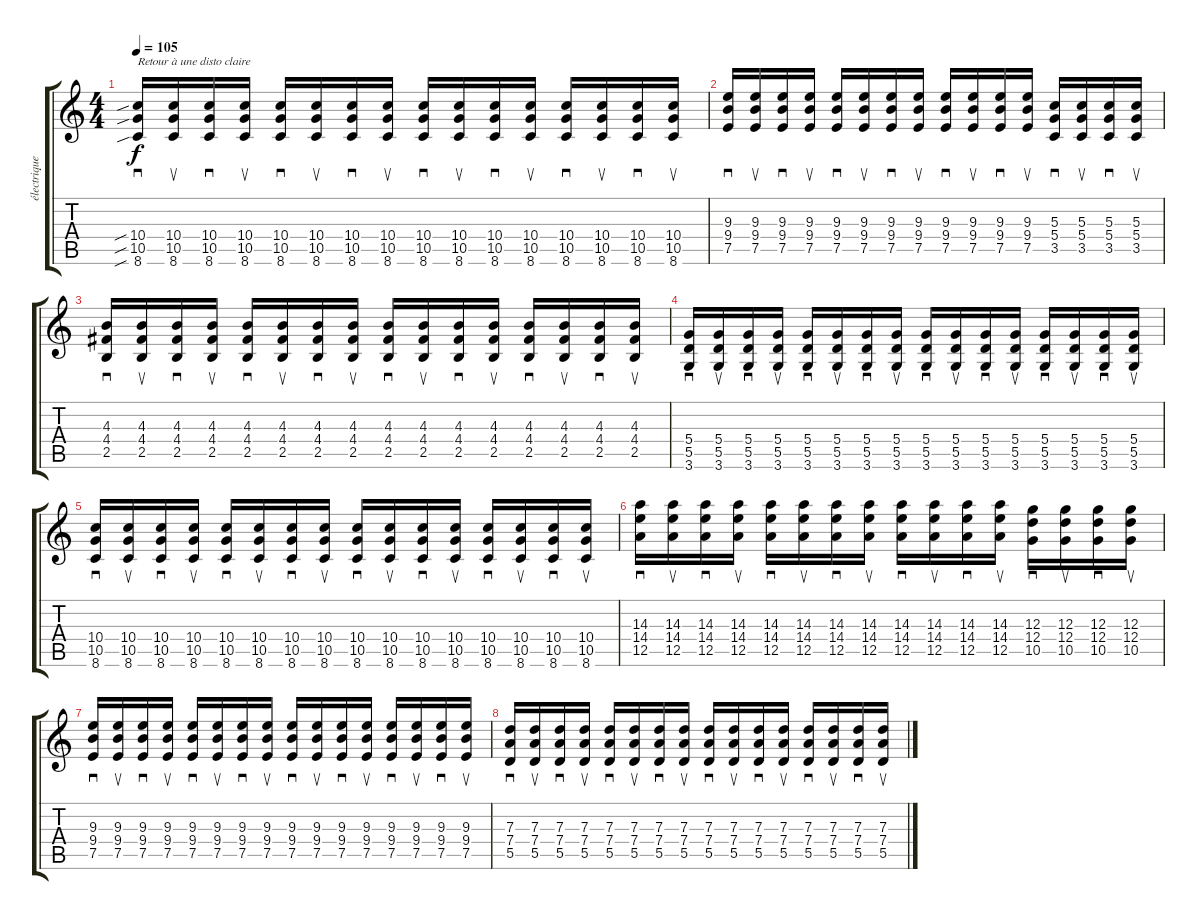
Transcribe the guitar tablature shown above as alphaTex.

\track ("électrique overdrivée (1ère)" "électrique") {instrument overdrivenguitar}
\staff {score tabs}
\tuning (E4 B3 G3 D3 A2 E2) {hide}
\ts (4 4)
\tempo 105
\clef g2
\ks c
(10.4{sib} 10.5{sib} 8.6{sib}).16{sd txt "Retour à une disto claire" dy f instrument overdrivenguitar} (10.4 10.5 8.6).16{su} (10.4 10.5 8.6).16{sd} (10.4 10.5 8.6).16{su} (10.4 10.5 8.6).16{sd} (10.4 10.5 8.6).16{su} (10.4 10.5 8.6).16{sd} (10.4 10.5 8.6).16{su} (10.4 10.5 8.6).16{sd} (10.4 10.5 8.6).16{su} (10.4 10.5 8.6).16{sd} (10.4 10.5 8.6).16{su} (10.4 10.5 8.6).16{sd} (10.4 10.5 8.6).16{su} (10.4 10.5 8.6).16{sd} (10.4 10.5 8.6).16{su} |
(9.3 9.4 7.5).16{sd} (9.3 9.4 7.5).16{su} (9.3 9.4 7.5).16{sd} (9.3 9.4 7.5).16{su} (9.3 9.4 7.5).16{sd} (9.3 9.4 7.5).16{su} (9.3 9.4 7.5).16{sd} (9.3 9.4 7.5).16{su} (9.3 9.4 7.5).16{sd} (9.3 9.4 7.5).16{su} (9.3 9.4 7.5).16{sd} (9.3 9.4 7.5).16{su} (5.3 5.4 3.5).16{sd} (5.3 5.4 3.5).16{su} (5.3 5.4 3.5).16{sd} (5.3 5.4 3.5).16{su} |
(4.3 4.4 2.5).16{sd} (4.3 4.4 2.5).16{su} (4.3 4.4 2.5).16{sd} (4.3 4.4 2.5).16{su} (4.3 4.4 2.5).16{sd} (4.3 4.4 2.5).16{su} (4.3 4.4 2.5).16{sd} (4.3 4.4 2.5).16{su} (4.3 4.4 2.5).16{sd} (4.3 4.4 2.5).16{su} (4.3 4.4 2.5).16{sd} (4.3 4.4 2.5).16{su} (4.3 4.4 2.5).16{sd} (4.3 4.4 2.5).16{su} (4.3 4.4 2.5).16{sd} (4.3 4.4 2.5).16{su} |
(5.4 5.5 3.6).16{sd} (5.4 5.5 3.6).16{su} (5.4 5.5 3.6).16{sd} (5.4 5.5 3.6).16{su} (5.4 5.5 3.6).16{sd} (5.4 5.5 3.6).16{su} (5.4 5.5 3.6).16{sd} (5.4 5.5 3.6).16{su} (5.4 5.5 3.6).16{sd} (5.4 5.5 3.6).16{su} (5.4 5.5 3.6).16{sd} (5.4 5.5 3.6).16{su} (5.4 5.5 3.6).16{sd} (5.4 5.5 3.6).16{su} (5.4 5.5 3.6).16{sd} (5.4 5.5 3.6).16{su} |
(10.4 10.5 8.6).16{sd} (10.4 10.5 8.6).16{su} (10.4 10.5 8.6).16{sd} (10.4 10.5 8.6).16{su} (10.4 10.5 8.6).16{sd} (10.4 10.5 8.6).16{su} (10.4 10.5 8.6).16{sd} (10.4 10.5 8.6).16{su} (10.4 10.5 8.6).16{sd} (10.4 10.5 8.6).16{su} (10.4 10.5 8.6).16{sd} (10.4 10.5 8.6).16{su} (10.4 10.5 8.6).16{sd} (10.4 10.5 8.6).16{su} (10.4 10.5 8.6).16{sd} (10.4 10.5 8.6).16{su} |
(14.3 14.4 12.5).16{sd} (14.3 14.4 12.5).16{su} (14.3 14.4 12.5).16{sd} (14.3 14.4 12.5).16{su} (14.3 14.4 12.5).16{sd} (14.3 14.4 12.5).16{su} (14.3 14.4 12.5).16{sd} (14.3 14.4 12.5).16{su} (14.3 14.4 12.5).16{sd} (14.3 14.4 12.5).16{su} (14.3 14.4 12.5).16{sd} (14.3 14.4 12.5).16{su} (12.3 12.4 10.5).16{sd} (12.3 12.4 10.5).16{su} (12.3 12.4 10.5).16{sd} (12.3 12.4 10.5).16{su} |
(9.3 9.4 7.5).16{sd} (9.3 9.4 7.5).16{su} (9.3 9.4 7.5).16{sd} (9.3 9.4 7.5).16{su} (9.3 9.4 7.5).16{sd} (9.3 9.4 7.5).16{su} (9.3 9.4 7.5).16{sd} (9.3 9.4 7.5).16{su} (9.3 9.4 7.5).16{sd} (9.3 9.4 7.5).16{su} (9.3 9.4 7.5).16{sd} (9.3 9.4 7.5).16{su} (9.3 9.4 7.5).16{sd} (9.3 9.4 7.5).16{su} (9.3 9.4 7.5).16{sd} (9.3 9.4 7.5).16{su} |
(7.3 7.4 5.5).16{sd} (7.3 7.4 5.5).16{su} (7.3 7.4 5.5).16{sd} (7.3 7.4 5.5).16{su} (7.3 7.4 5.5).16{sd} (7.3 7.4 5.5).16{su} (7.3 7.4 5.5).16{sd} (7.3 7.4 5.5).16{su} (7.3 7.4 5.5).16{sd} (7.3 7.4 5.5).16{su} (7.3 7.4 5.5).16{sd} (7.3 7.4 5.5).16{su} (7.3 7.4 5.5).16{sd} (7.3 7.4 5.5).16{su} (7.3 7.4 5.5).16{sd} (7.3 7.4 5.5).16{su}
